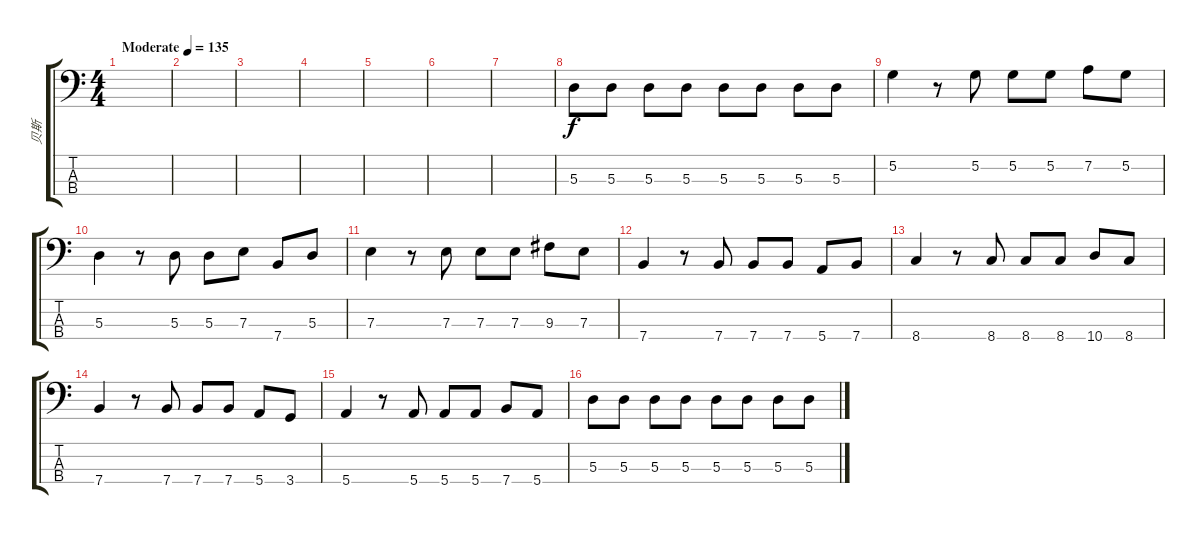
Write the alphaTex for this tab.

\track ("贝斯" "贝斯") {instrument electricbassfinger}
\staff {score tabs}
\tuning (G2 D2 A1 E1) {hide}
\ts (4 4)
\tempo (135 "Moderate")
\clef f4
\ks c
|
|
|
|
|
|
|
5.3.8 5.3.8 5.3.8 5.3.8 5.3.8 5.3.8 5.3.8 5.3.8 |
5.2.4 r.8 5.2.8 5.2.8 5.2.8 7.2.8 5.2.8 |
5.3.4 r.8 5.3.8 5.3.8 7.3.8 7.4.8 5.3.8 |
7.3.4 r.8 7.3.8 7.3.8 7.3.8 9.3.8 7.3.8 |
7.4.4 r.8 7.4.8 7.4.8 7.4.8 5.4.8 7.4.8 |
8.4.4 r.8 8.4.8 8.4.8 8.4.8 10.4.8 8.4.8 |
7.4.4 r.8 7.4.8 7.4.8 7.4.8 5.4.8 3.4.8 |
5.4.4 r.8 5.4.8 5.4.8 5.4.8 7.4.8 5.4.8 |
5.3.8 5.3.8 5.3.8 5.3.8 5.3.8 5.3.8 5.3.8 5.3.8
